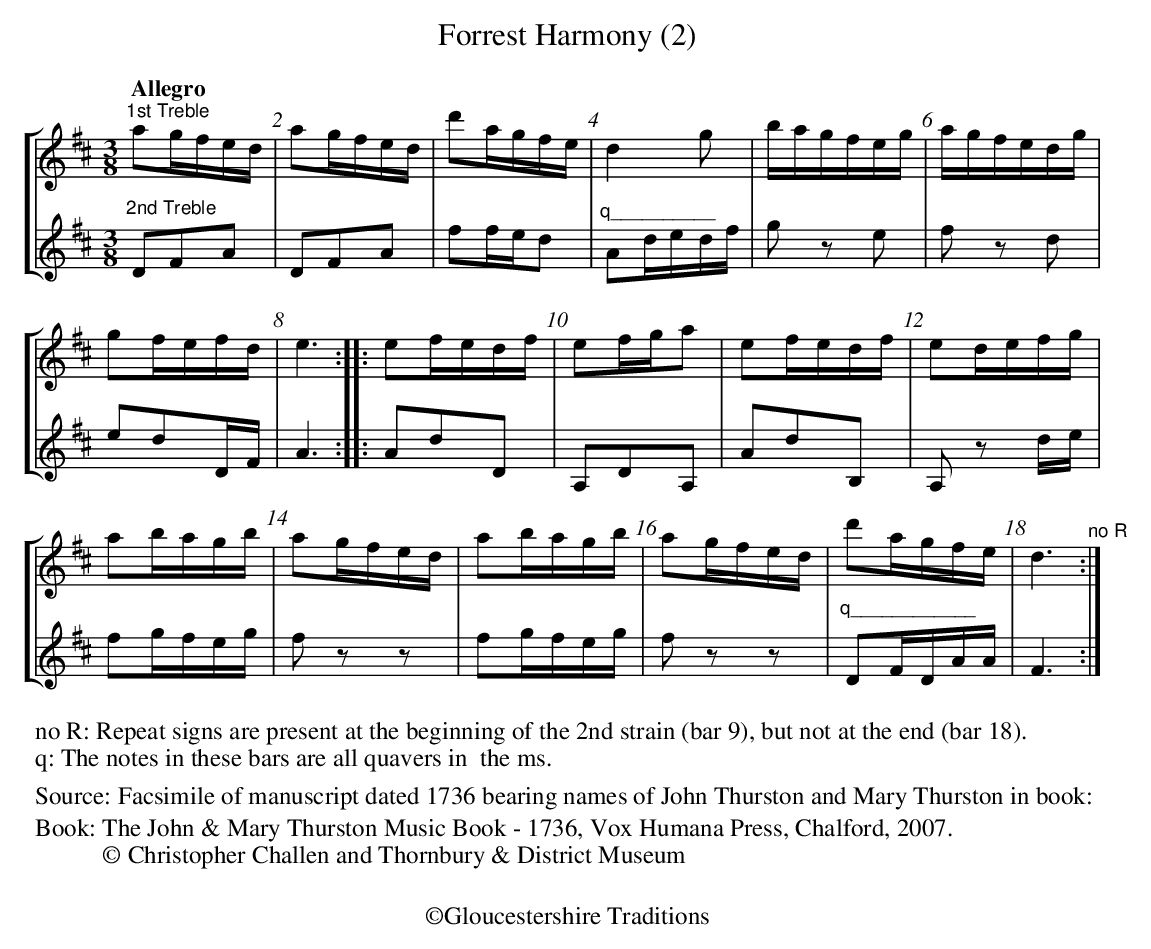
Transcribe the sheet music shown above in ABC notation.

X:1
T:Forrest Harmony (2)
%%staves [1 2]
Q:"Allegro"
L:1/8
M:3/8
K:D
V:1
"^1st Treble"ag/f/e/d/ | ag/f/e/d/ | d'a/g/f/e/ | d2g | b/a/g/f/e/g/ | a/g/f/e/d/g/ |
V:2
"^2nd Treble"DFA | DFA | ff/e/d | "^q__________"Ad/e/d/f/ | gz e | fz d |
V:1
gf/e/f/d/ | e3::ef/e/d/f/ | ef/g/a | ef/e/d/f/ | ed/e/f/g/ |
V:2
edD/F/ | A3::AdD| A,DA, | AdB, |A,z d/e/ |
V:1
ab/a/g/b/ | ag/f/e/d/ | ab/a/g/b/| ag/f/e/d/| d'a/g/f/e/ | d3"^no R":|
V:2
fg/f/e/g/ | fzz | fg/f/e/g/ | fzz | "^q____________"DF/D/A/A/ | F3:|
